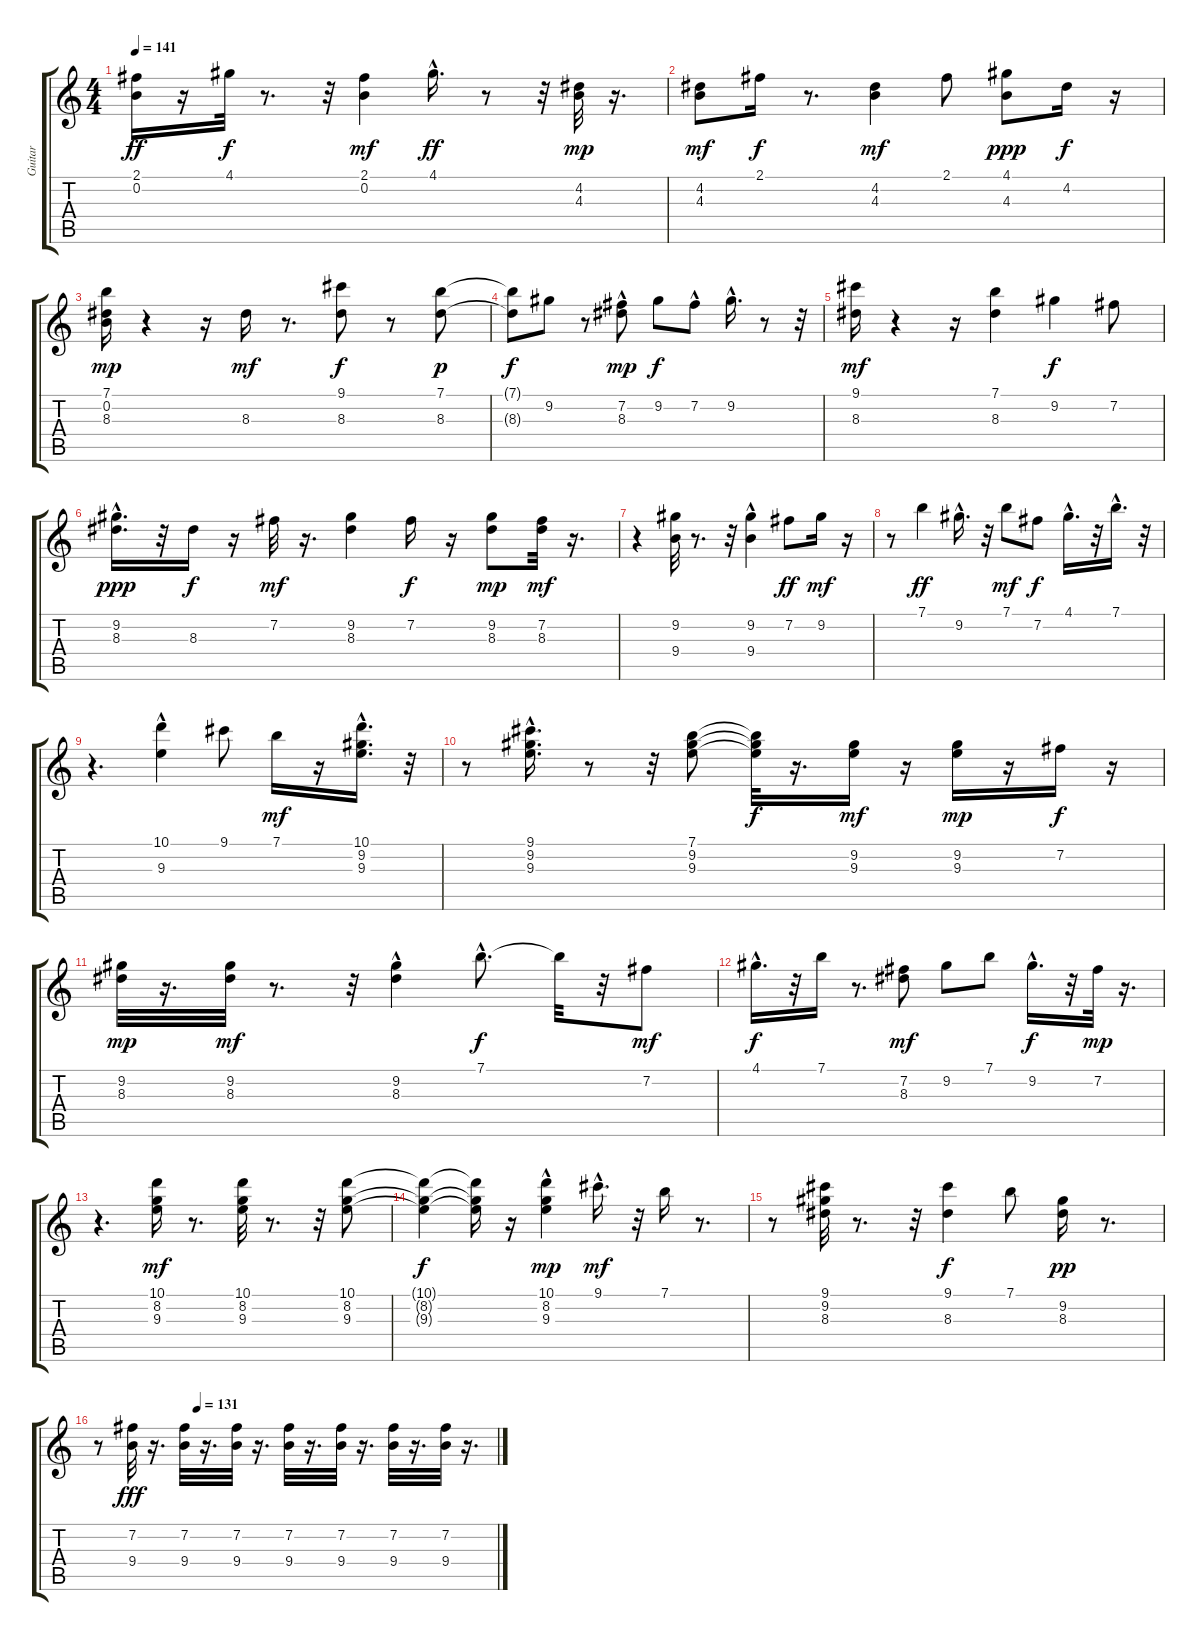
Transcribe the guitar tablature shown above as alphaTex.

\track ("Guitar" "Guitar") {instrument electricguitarjazz}
\staff {score tabs}
\tuning (E4 B3 G3 D3 A2 E2) {hide}
\ts (4 4)
\tempo 141
\clef g2
\ks c
(2.1 0.2).16{dy ff} r.16 4.1.32{dy f} r.8{d} r.32 (2.1 0.2).4{dy mf} 4.1{hac}.16{d dy ff} r.8 r.32 (4.2 4.3).32{dy mp} r.16{d} |
(4.2 4.3).8{dy mf} 2.1.16{dy f} r.8{d} (4.2 4.3).4{dy mf} 2.1.8 (4.1 4.3).8{dy ppp} 4.2.16{dy f} r.16 |
(7.1 0.2 8.3).16{dy mp} r.4 r.16 8.3.16{dy mf} r.8{d} (9.1 8.3).8{dy f} r.8 (7.1 8.3).8{dy p} |
(7.1{t} 8.3{t}).8{dy f} 9.2.8 r.8 (7.2 8.3{hac}).8{dy mp} 9.2.8{dy f} 7.2{hac}.8 9.2{hac}.16{d} r.8 r.32 |
(9.1 8.3).16{dy mf} r.4 r.16 (7.1 8.3).4 9.2.4{dy f} 7.2.8 |
(9.2{hac} 8.3).16{d dy ppp} r.32 8.3.16{dy f} r.16 7.2.32{dy mf} r.16{d} (9.2 8.3).4 7.2.16{dy f} r.16 (9.2 8.3).8{dy mp} (7.2 8.3).32{dy mf} r.16{d} |
r.4 (9.2 9.4).32 r.8{d} r.32 (9.2 9.4{hac}).4 7.2.8{dy ff} 9.2.16{dy mf} r.16 |
r.8 7.1.4{dy ff} 9.2{hac}.16{d} r.32 7.1.8{dy mf} 7.2.8{dy f} 4.1{hac}.16{d} r.32 7.1{hac}.16{d} r.32 |
r.4{d} (10.1 9.3{hac}).4 9.1.8 7.1.16{dy mf} r.16 (10.1{hac} 9.2 9.3).16{d} r.32 |
r.8 (9.1{hac} 9.2{hac} 9.3{hac}).16{d} r.8 r.32 (7.1 9.2 9.3).8 (7.1{t} 9.2{t} 9.3{t}).32{dy f} r.16{d} (9.2 9.3).16{dy mf} r.16 (9.2 9.3).16{dy mp} r.16 7.2.16{dy f} r.16 |
(9.2 8.3).32{dy mp} r.16{d} (9.2 8.3).32{dy mf} r.8{d} r.32 (9.2 8.3{hac}).4 7.1{hac}.8{d dy f} 7.1{t}.32 r.32 7.2.8{dy mf} |
4.1{hac}.16{d dy f} r.32 7.1.16 r.8{d} (7.2 8.3).8{dy mf} 9.2.8 7.1.8 9.2{hac}.16{d dy f} r.32 7.2.32{dy mp} r.16{d} |
r.4{d} (10.1 8.2 9.3).16{dy mf} r.8{d} (10.1 8.2 9.3).32 r.8{d} r.32 (10.1 8.2 9.3).8 |
(10.1{t} 8.2{t} 9.3{t}).4{dy f} (10.1{t} 8.2{t} 9.3{t}).16 r.16 (10.1{hac} 8.2 9.3).4{dy mp} 9.1{hac}.16{d dy mf} r.32 7.1.16 r.8{d} |
r.8 (9.1 9.2 8.3).32 r.8{d} r.32 (9.1 8.3).4{dy f} 7.1.8 (9.2 8.3).16{dy pp} r.8{d} |
\tempo (131 0.25)
r.8 (7.2 9.4).32{dy fff} r.16{d} (7.2 9.4).32 r.16{d} (7.2 9.4).32 r.16{d} (7.2 9.4).32 r.16{d} (7.2 9.4).32 r.16{d} (7.2 9.4).32 r.16{d} (7.2 9.4).32 r.16{d}
